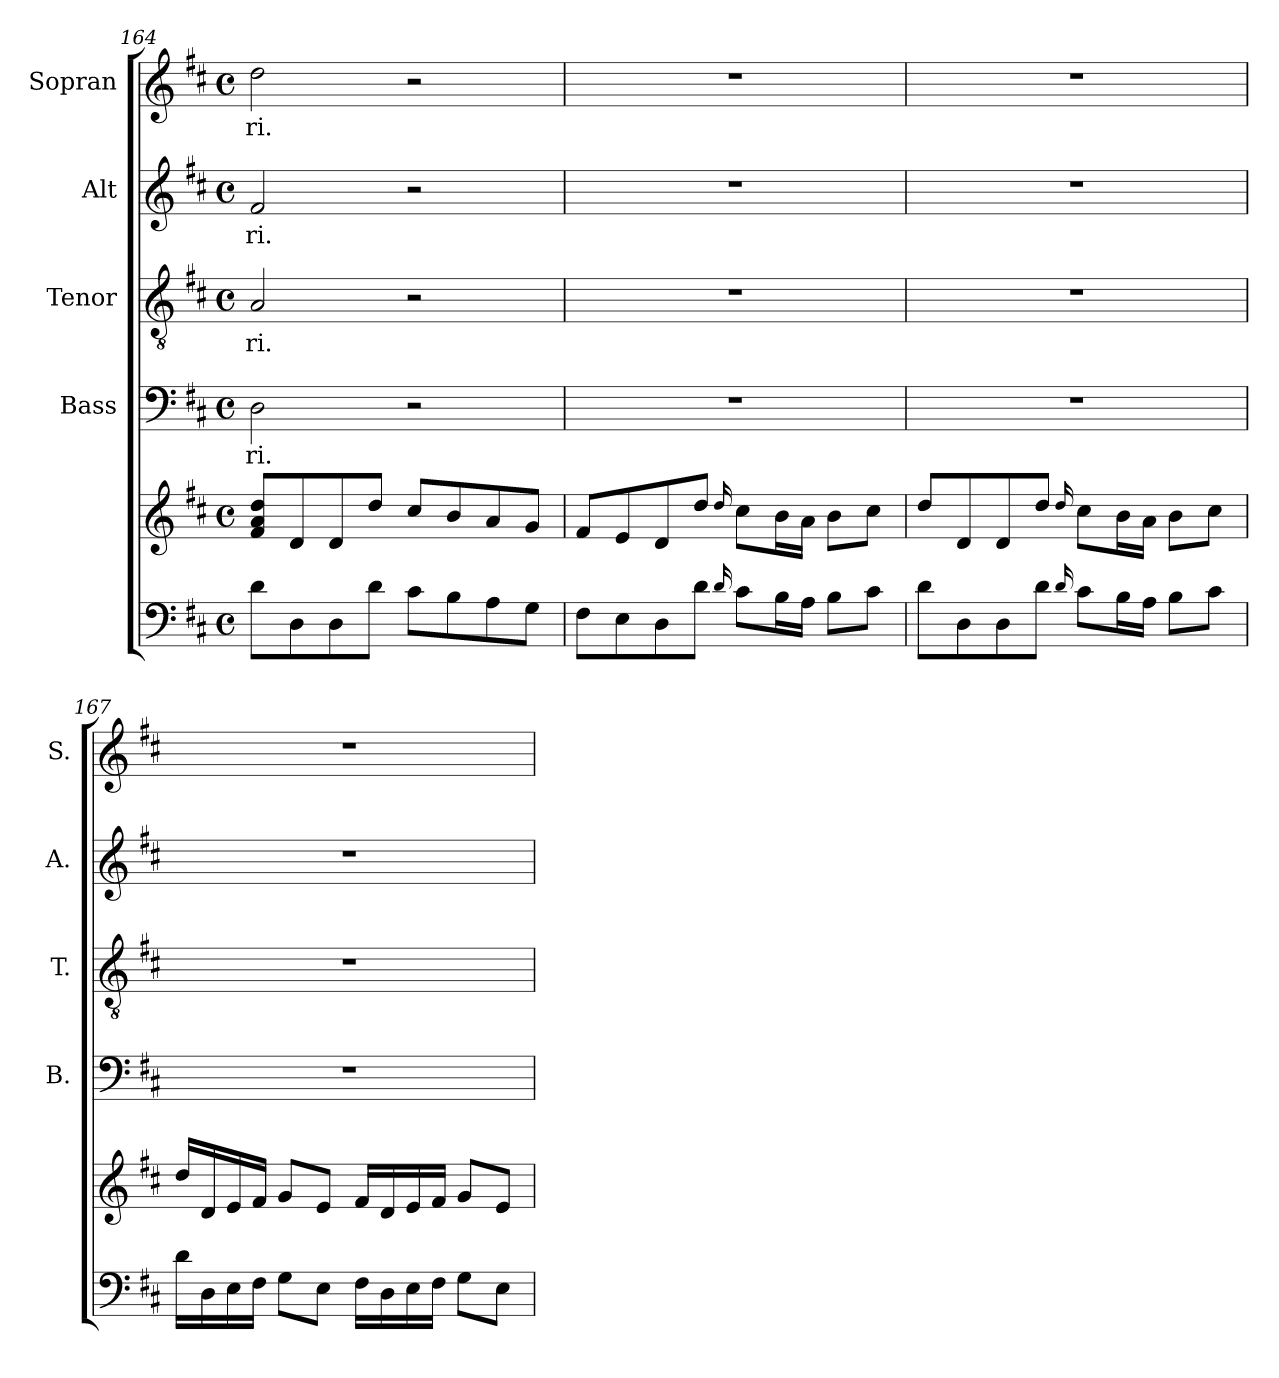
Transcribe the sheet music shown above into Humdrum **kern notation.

**kern	**kern	**kern	**text	**kern	**text	**kern	**text	**kern	**text
*part5	*part5	*part4	*part4	*part3	*part3	*part2	*part2	*part1	*part1
*staff6	*staff5	*staff4	*staff4	*staff3	*staff3	*staff2	*staff2	*staff1	*staff1
*	*	*I"Bass	*	*I"Tenor	*	*I"Alt	*	*I"Sopran	*
*	*	*I'B.	*	*I'T.	*	*I'A.	*	*I'S.	*
*clefF4	*clefG2	*clefF4	*	*clefGv2	*	*clefG2	*	*clefG2	*
*k[f#c#]	*k[f#c#]	*k[f#c#]	*	*k[f#c#]	*	*k[f#c#]	*	*k[f#c#]	*
*D:	*D:	*D:	*	*D:	*	*D:	*	*D:	*
*M4/4	*M4/4	*M4/4	*	*M4/4	*	*M4/4	*	*M4/4	*
*met(c)	*met(c)	*met(c)	*	*met(c)	*	*met(c)	*	*met(c)	*
=164	=164	=164	=164	=164	=164	=164	=164	=164	=164
!	!	!	!LO:LY:b	!	!LO:LY:b	!	!LO:LY:b	!	!LO:LY:b
8d\L	8f#/ 8a/ 8dd/L	2D\	-ri.	2A/	-ri.	2f#/	-ri.	2dd\	-ri.
8D\	8d/	.	.	.	.	.	.	.	.
8D\	8d/	.	.	.	.	.	.	.	.
8d\J	8dd/J	.	.	.	.	.	.	.	.
8c#\L	8cc#/L	2r	.	2r	.	2r	.	2r	.
8B\	8b/	.	.	.	.	.	.	.	.
8A\	8a/	.	.	.	.	.	.	.	.
8G\J	8g/J	.	.	.	.	.	.	.	.
!!LO:LB:g=z
=165	=165	=165	=165	=165	=165	=165	=165	=165	=165
8F#\L	8f#/L	1r	.	1r	.	1r	.	1r	.
8E\	8e/	.	.	.	.	.	.	.	.
8D\	8d/	.	.	.	.	.	.	.	.
8d\J	8dd/J	.	.	.	.	.	.	.	.
16qqd/	16qqdd/	.	.	.	.	.	.	.	.
8c#\L	8cc#\L	.	.	.	.	.	.	.	.
16B\L	16b\L	.	.	.	.	.	.	.	.
16A\JJ	16a\JJ	.	.	.	.	.	.	.	.
8B\L	8b\L	.	.	.	.	.	.	.	.
8c#\J	8cc#\J	.	.	.	.	.	.	.	.
=166	=166	=166	=166	=166	=166	=166	=166	=166	=166
8d\L	8dd/L	1r	.	1r	.	1r	.	1r	.
8D\	8d/	.	.	.	.	.	.	.	.
8D\	8d/	.	.	.	.	.	.	.	.
8d\J	8dd/J	.	.	.	.	.	.	.	.
16qqd/	16qqdd/	.	.	.	.	.	.	.	.
8c#\L	8cc#\L	.	.	.	.	.	.	.	.
16B\L	16b\L	.	.	.	.	.	.	.	.
16A\JJ	16a\JJ	.	.	.	.	.	.	.	.
8B\L	8b\L	.	.	.	.	.	.	.	.
8c#\J	8cc#\J	.	.	.	.	.	.	.	.
=167	=167	=167	=167	=167	=167	=167	=167	=167	=167
16d\LL	16dd/LL	1r	.	1r	.	1r	.	1r	.
16D\	16d/	.	.	.	.	.	.	.	.
16E\	16e/	.	.	.	.	.	.	.	.
16F#\JJ	16f#/JJ	.	.	.	.	.	.	.	.
8G\L	8g/L	.	.	.	.	.	.	.	.
8E\J	8e/J	.	.	.	.	.	.	.	.
16F#\LL	16f#/LL	.	.	.	.	.	.	.	.
16D\	16d/	.	.	.	.	.	.	.	.
16E\	16e/	.	.	.	.	.	.	.	.
16F#\JJ	16f#/JJ	.	.	.	.	.	.	.	.
8G\L	8g/L	.	.	.	.	.	.	.	.
8E\J	8e/J	.	.	.	.	.	.	.	.
=	=	=	=	=	=	=	=	=	=
*-	*-	*-	*-	*-	*-	*-	*-	*-	*-
